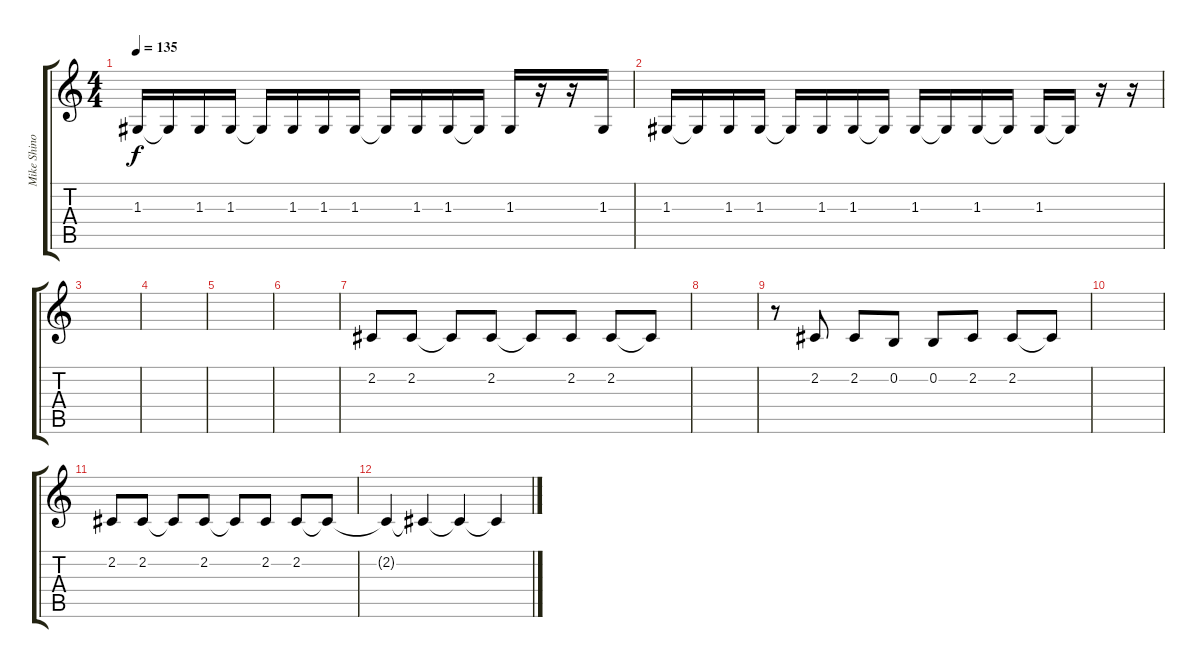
\track ("Mike Shinoda (Vocals)" "Mike Shino") {instrument electricgrandpiano}
\staff {score tabs}
\tuning (E4 B3 G3 D3 A2 E2) {hide}
\ts (4 4)
\tempo 135
\clef g2
\ks c
1.3.16{dy f} 1.3{t}.16 1.3.16 1.3.16 1.3{t}.16 1.3.16 1.3.16 1.3.16 1.3{t}.16 1.3.16 1.3.16 1.3{t}.16 1.3.16 r.16 r.16 1.3.16 |
1.3.16 1.3{t}.16 1.3.16 1.3.16 1.3{t}.16 1.3.16 1.3.16 1.3{t}.16 1.3.16 1.3{t}.16 1.3.16 1.3{t}.16 1.3.16 1.3{t}.16 r.16 r.16 |
|
|
|
|
2.2.8 2.2.8 2.2{t}.8 2.2.8 2.2{t}.8 2.2.8 2.2.8 2.2{t}.8 |
|
r.8 2.2.8 2.2.8 0.2.8 0.2.8 2.2.8 2.2.8 2.2{t}.8 |
|
2.2.8 2.2.8 2.2{t}.8 2.2.8 2.2{t}.8 2.2.8 2.2.8 2.2{t}.8 |
2.2{t}.4 2.2{t}.4 2.2{t}.4 2.2{t}.4
